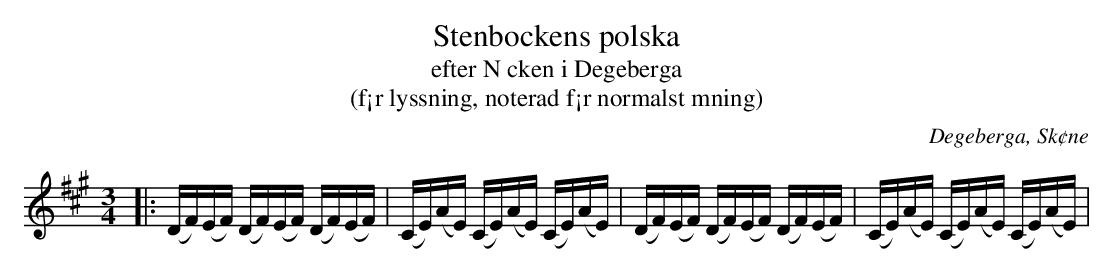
X:1
T:Stenbockens polska
T:efter N cken i Degeberga
T:(f¡r lyssning, noterad f¡r normalst mning)
O:Degeberga, Sk¢ne
M:3/4
L:1/4
Q:100
K:A
[L:1/16]|: (DF)(EF) (DF)(EF) (DF)(EF) | (CE)(AE) (CE)(AE) (CE)(AE) | (DF)(EF) (DF)(EF) (DF)(EF) | (CE)(AE) (CE)(AE) (CE)(AE) |
